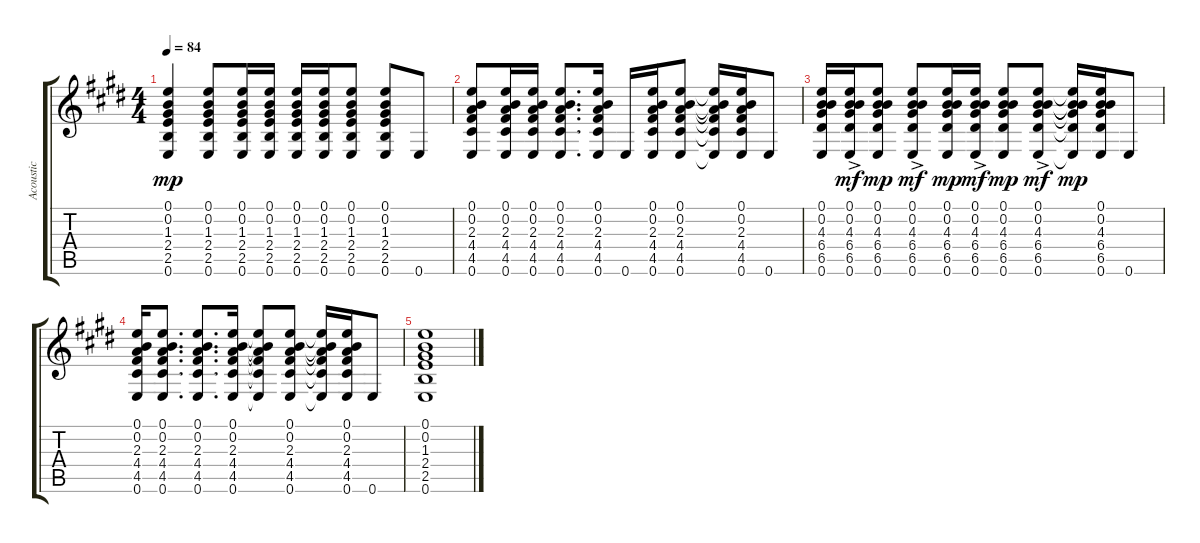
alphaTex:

\track ("Acoustic" "Acoustic") {instrument acousticguitarsteel}
\staff {score tabs}
\tuning (E4 B3 G3 D3 A2 E2) {hide}
\ts (4 4)
\tempo 84
\clef g2
\ks e
(0.1 0.2 1.3 2.4 2.5 0.6).4{dy mp} (0.1 0.2 1.3 2.4 2.5 0.6).8 (0.1 0.2 1.3 2.4 2.5 0.6).16 (0.1 0.2 1.3 2.4 2.5 0.6).16 (0.1 0.2 1.3 2.4 2.5 0.6).16 (0.1 0.2 1.3 2.4 2.5 0.6).16 (0.1 0.2 1.3 2.4 2.5 0.6).8 (0.1 0.2 1.3 2.4 2.5 0.6).8 0.6.8 |
\ks c#minor
(0.1 0.2 2.3 4.4 4.5 0.6).8 (0.1 0.2 2.3 4.4 4.5 0.6).16 (0.1 0.2 2.3 4.4 4.5 0.6).16 (0.1 0.2 2.3 4.4 4.5 0.6).8{d} (0.1 0.2 2.3 4.4 4.5 0.6).16 0.6.16 (0.1 0.2 2.3 4.4 4.5 0.6).16 (0.1 0.2 2.3 4.4 4.5 0.6).8 (0.1{t} 0.2{t} 2.3{t} 4.4{t} 4.5{t} 0.6{t}).16 (0.1 0.2 2.3 4.4 4.5 0.6).16 0.6.8 |
(0.1 0.2 4.3 6.4 6.5 0.6).16 (0.1{ac} 0.2{ac} 4.3{ac} 6.4{ac} 6.5{ac} 0.6{ac}).16{dy mf} (0.1 0.2 4.3 6.4 6.5 0.6).8{dy mp} (0.1{ac} 0.2{ac} 4.3{ac} 6.4{ac} 6.5{ac} 0.6{ac}).8{dy mf} (0.1 0.2 4.3 6.4 6.5 0.6).16{dy mp} (0.1{ac} 0.2{ac} 4.3{ac} 6.4{ac} 6.5{ac} 0.6{ac}).16{dy mf} (0.1 0.2 4.3 6.4 6.5 0.6).8{dy mp} (0.1{ac} 0.2{ac} 4.3{ac} 6.4{ac} 6.5{ac} 0.6{ac}).8{dy mf} (0.1{t} 0.2{t} 4.3{t} 6.4{t} 6.5{t} 0.6{t}).16{dy mp} (0.1 0.2 4.3 6.4 6.5 0.6).16 0.6.8 |
(0.1 0.2 2.3 4.4 4.5 0.6).16 (0.1 0.2 2.3 4.4 4.5 0.6).8{d} (0.1 0.2 2.3 4.4 4.5 0.6).8{d} (0.1 0.2 2.3 4.4 4.5 0.6).16 (0.1{t} 0.2{t} 2.3{t} 4.4{t} 4.5{t} 0.6{t}).8 (0.1 0.2 2.3 4.4 4.5 0.6).8 (0.1{t} 0.2{t} 2.3{t} 4.4{t} 4.5{t} 0.6{t}).16 (0.1 0.2 2.3 4.4 4.5 0.6).16 0.6.8 |
(0.1 0.2 1.3 2.4 2.5 0.6).1
